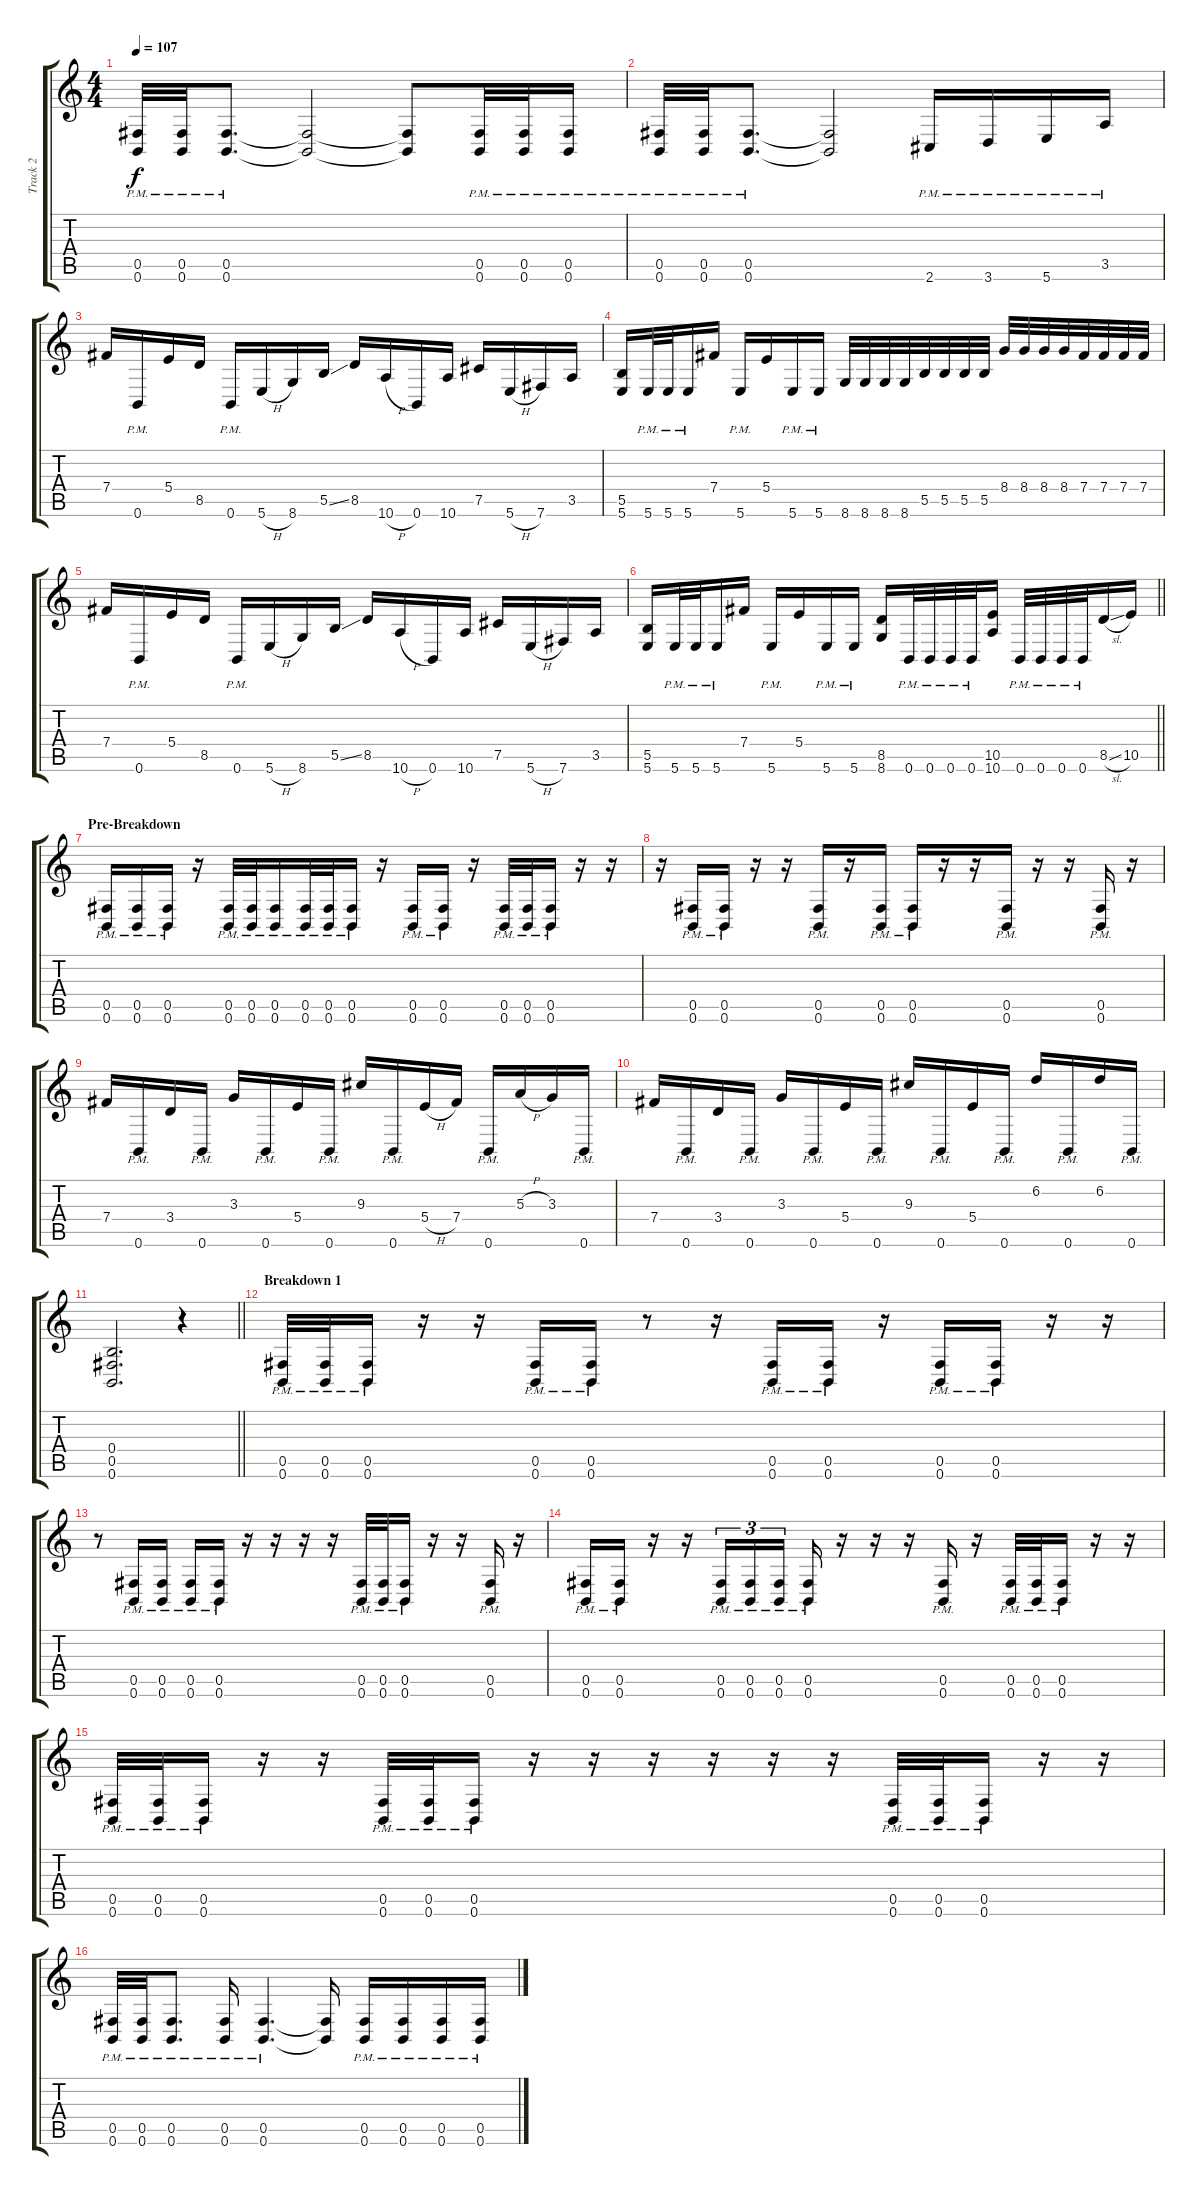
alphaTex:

\track ("Track 2" "Track 2") {instrument distortionguitar}
\staff {score tabs}
\tuning (Db4 Ab3 E3 B2 Gb2 B1) {hide}
\ts (4 4)
\tempo 107
\clef g2
\ks c
(0.5{pm} 0.6{pm}).32{dy f} (0.5{pm} 0.6{pm}).32 (0.5{pm} 0.6{pm}).8{d} (0.5{t} 0.6{t}).2 (0.5{t} 0.6{t}).8 (0.5{pm} 0.6{pm}).32 (0.5{pm} 0.6{pm}).32 (0.5{pm} 0.6{pm}).16 |
(0.5{pm} 0.6{pm}).32 (0.5{pm} 0.6{pm}).32 (0.5{pm} 0.6{pm}).8{d} (0.5{t} 0.6{t}).2 2.6{pm}.16 3.6{pm}.16 5.6{pm}.16 3.5{pm}.16 |
7.4.16 0.6{pm}.16 5.4.16 8.5.16 0.6{pm}.16 5.6{h}.16 8.6.16 5.5{ss}.16 8.5.16 10.6{h}.16 0.6.16 10.6.16 7.5.16 5.6{h}.16 7.6.16 3.5.16 |
(5.5 5.6).16 5.6{pm}.32 5.6{pm}.32 5.6{pm}.16 7.4.16 5.6{pm}.16 5.4.16 5.6{pm}.16 5.6{pm}.16 8.6.32 8.6.32 8.6.32 8.6.32 5.5.32 5.5.32 5.5.32 5.5.32 8.4.32 8.4.32 8.4.32 8.4.32 7.4.32 7.4.32 7.4.32 7.4.32 |
7.4.16 0.6{pm}.16 5.4.16 8.5.16 0.6{pm}.16 5.6{h}.16 8.6.16 5.5{ss}.16 8.5.16 10.6{h}.16 0.6.16 10.6.16 7.5.16 5.6{h}.16 7.6.16 3.5.16 |
\barLineRight lightlight
(5.5 5.6).16 5.6{pm}.32 5.6{pm}.32 5.6{pm}.16 7.4.16 5.6{pm}.16 5.4.16 5.6{pm}.16 5.6{pm}.16 (8.5 8.6).16 0.6{pm}.32 0.6{pm}.32 0.6{pm}.32 0.6{pm}.32 (10.5 10.6).16 0.6{pm}.32 0.6{pm}.32 0.6{pm}.32 0.6{pm}.32 8.5{sl}.16 10.5.16 |
\section ("" "Pre-Breakdown")
(0.5{pm} 0.6{pm}).16 (0.5{pm} 0.6{pm}).16 (0.5{pm} 0.6{pm}).16 r.16 (0.5{pm} 0.6{pm}).32 (0.5{pm} 0.6{pm}).32 (0.5{pm} 0.6{pm}).16 (0.5{pm} 0.6{pm}).32 (0.5{pm} 0.6{pm}).32 (0.5{pm} 0.6{pm}).16 r.16 (0.5{pm} 0.6{pm}).16 (0.5{pm} 0.6{pm}).16 r.16 (0.5{pm} 0.6{pm}).32 (0.5{pm} 0.6{pm}).32 (0.5{pm} 0.6{pm}).16 r.16 r.16 |
r.16 (0.5{pm} 0.6{pm}).16 (0.5{pm} 0.6{pm}).16 r.16 r.16 (0.5{pm} 0.6{pm}).16 r.16 (0.5{pm} 0.6{pm}).16 (0.5{pm} 0.6{pm}).16 r.16 r.16 (0.5{pm} 0.6{pm}).16 r.16 r.16 (0.5{pm} 0.6{pm}).16 r.16 |
7.4.16 0.6{pm}.16 3.4.16 0.6{pm}.16 3.3.16 0.6{pm}.16 5.4.16 0.6{pm}.16 9.3.16 0.6{pm}.16 5.4{h}.16 7.4.16 0.6{pm}.16 5.3{h}.16 3.3.16 0.6{pm}.16 |
7.4.16 0.6{pm}.16 3.4.16 0.6{pm}.16 3.3.16 0.6{pm}.16 5.4.16 0.6{pm}.16 9.3.16 0.6{pm}.16 5.4.16 0.6{pm}.16 6.2.16 0.6{pm}.16 6.2.16 0.6{pm}.16 |
\barLineRight lightlight
(0.4 0.5 0.6).2{d} r.4 |
\section ("" "Breakdown 1")
(0.5{pm} 0.6{pm}).32 (0.5{pm} 0.6{pm}).32 (0.5{pm} 0.6{pm}).16 r.16 r.16 (0.5{pm} 0.6{pm}).16 (0.5{pm} 0.6{pm}).16 r.8 r.16 (0.5{pm} 0.6{pm}).16 (0.5{pm} 0.6{pm}).16 r.16 (0.5{pm} 0.6{pm}).16 (0.5{pm} 0.6{pm}).16 r.16 r.16 |
r.8 (0.5{pm} 0.6{pm}).16 (0.5{pm} 0.6{pm}).16 (0.5{pm} 0.6{pm}).16 (0.5{pm} 0.6{pm}).16 r.16 r.16 r.16 r.16 (0.5{pm} 0.6{pm}).32 (0.5{pm} 0.6{pm}).32 (0.5{pm} 0.6{pm}).16 r.16 r.16 (0.5{pm} 0.6{pm}).16 r.16 |
(0.5{pm} 0.6{pm}).16 (0.5{pm} 0.6{pm}).16 r.16 r.16 (0.5{pm} 0.6{pm}).16{tu (3 2)} (0.5{pm} 0.6{pm}).16{tu (3 2)} (0.5{pm} 0.6{pm}).16{tu (3 2) beam splitsecondary} (0.5{pm} 0.6{pm}).16 r.16 r.16 r.16 (0.5{pm} 0.6{pm}).16 r.16 (0.5{pm} 0.6{pm}).32 (0.5{pm} 0.6{pm}).32 (0.5{pm} 0.6{pm}).16 r.16 r.16 |
(0.5{pm} 0.6{pm}).32 (0.5{pm} 0.6{pm}).32 (0.5{pm} 0.6{pm}).16 r.16 r.16 (0.5{pm} 0.6{pm}).32 (0.5{pm} 0.6{pm}).32 (0.5{pm} 0.6{pm}).16 r.16 r.16 r.16 r.16 r.16 r.16 (0.5{pm} 0.6{pm}).32 (0.5{pm} 0.6{pm}).32 (0.5{pm} 0.6{pm}).16 r.16 r.16 |
(0.5{pm} 0.6{pm}).32 (0.5{pm} 0.6{pm}).32 (0.5{pm} 0.6{pm}).8{d} (0.5{pm} 0.6{pm}).16 (0.5{pm} 0.6{pm}).4{d} (0.5{t} 0.6{t}).16 (0.5{pm} 0.6{pm}).16 (0.5{pm} 0.6{pm}).16 (0.5{pm} 0.6{pm}).16 (0.5{pm} 0.6{pm}).16
